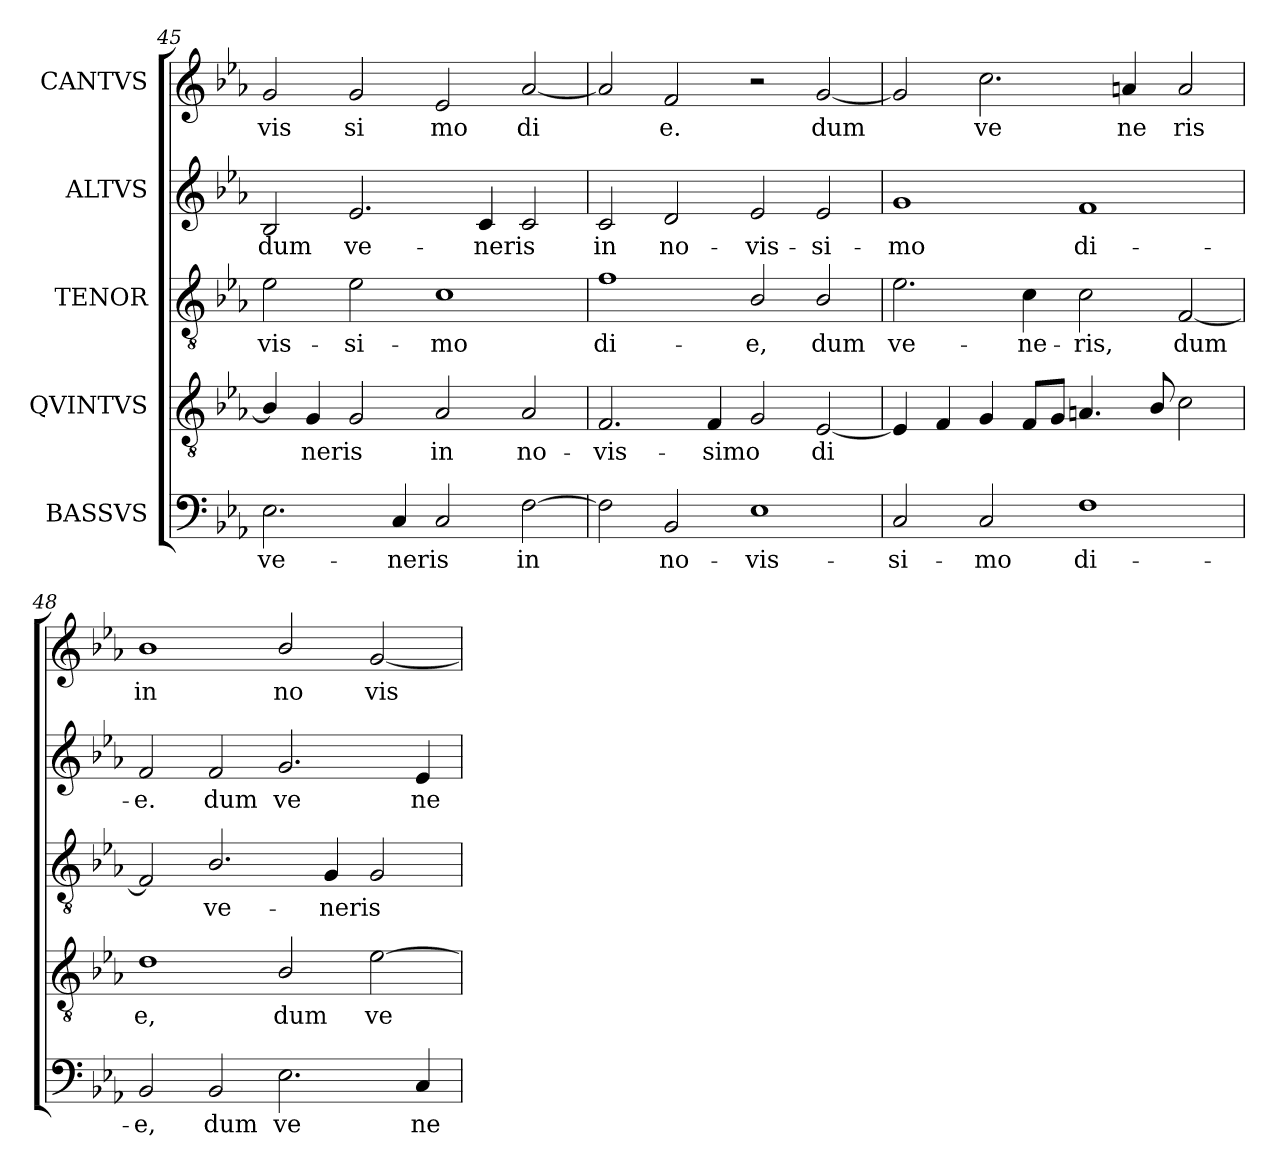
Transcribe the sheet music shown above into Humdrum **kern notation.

**kern	**text	**kern	**text	**kern	**text	**kern	**text	**kern	**text
*part5	*part5	*part4	*part4	*part3	*part3	*part2	*part2	*part1	*part1
*staff5	*staff5	*staff4	*staff4	*staff3	*staff3	*staff2	*staff2	*staff1	*staff1
*I"BASSVS	*	*I"QVINTVS	*	*I"TENOR	*	*I"ALTVS	*	*I"CANTVS	*
*clefF4	*	*clefGv2	*	*clefGv2	*	*clefG2	*	*clefG2	*
*k[b-e-a-]	*	*k[b-e-a-]	*	*k[b-e-a-]	*	*k[b-e-a-]	*	*k[b-e-a-]	*
*E-:	*	*E-:	*	*E-:	*	*E-:	*	*E-:	*
=45	=45	=45	=45	=45	=45	=45	=45	=45	=45
!	!LO:LY:b:cj	!	!LO:LY:b:cj	!	!LO:LY:b:cj	!	!LO:LY:b:cj	!	!LO:LY:b:cj
2.E-\	ve-	4B-/]	--	2e-\	-vis-	2B-/	dum	2g/	vis
!	!	!	!LO:LY:b:cj	!	!	!	!	!	!
.	.	4G/	-neris	.	.	.	.	.	.
!	!	!	!LO:LY:b:cj	!	!LO:LY:b:cj	!	!LO:LY:b:cj	!	!LO:LY:b:cj
.	.	2G/	.	2e-\	-si-	2.e-/	ve-	2g/	si
!	!LO:LY:b:cj	!	!	!	!	!	!	!	!
4C/	-neris	.	.	.	.	.	.	.	.
!	!LO:LY:b:cj	!	!LO:LY:b:cj	!	!LO:LY:b:cj	!	!	!	!LO:LY:b:cj
2C/	.	2A-/	in	1c	-mo	.	.	2e-/	mo
!	!	!	!	!	!	!	!LO:LY:b:cj	!	!
.	.	.	.	.	.	4c/	-neris	.	.
!	!LO:LY:b:cj	!	!LO:LY:b:cj	!	!	!	!LO:LY:b:cj	!	!LO:LY:b:cj
[>2F\	in	2A-/	no-	.	.	2c/	.	[<2a-/	di
=46	=46	=46	=46	=46	=46	=46	=46	=46	=46
!	!LO:LY:b:cj	!	!LO:LY:b:cj	!	!LO:LY:b:cj	!	!LO:LY:b:cj	!	!LO:LY:b:cj
2F\]	.	2.F/	-vis-	1f	di-	2c/	in	2a-/]	.
!	!LO:LY:b:cj	!	!	!	!	!	!LO:LY:b:cj	!	!LO:LY:b:cj
2BB-/	no-	.	.	.	.	2d/	no-	2f/	e.
!	!	!	!LO:LY:b:cj	!	!	!	!	!	!
.	.	4F/	-simo	.	.	.	.	.	.
!	!LO:LY:b:cj	!	!LO:LY:b:cj	!	!LO:LY:b:cj	!	!LO:LY:b:cj	!	!
1E-	-vis-	2G/	.	2B-/	-e,	2e-/	-vis-	2r	.
!	!	!	!LO:LY:b:cj	!	!LO:LY:b:cj	!	!LO:LY:b:cj	!	!LO:LY:b:cj
.	.	[<2E-/	di-	2B-/	dum	2e-/	-si-	[<2g/	dum
=47	=47	=47	=47	=47	=47	=47	=47	=47	=47
!	!LO:LY:b:cj	!	!LO:LY:b:cj	!	!LO:LY:b:cj	!	!LO:LY:b:cj	!	!LO:LY:b:cj
2C/	-si-	4E-/]	--	2.e-\	ve-	1g	-mo	2g/]	.
!	!	!	!LO:LY:b:cj	!	!	!	!	!	!
.	.	4F/	--	.	.	.	.	.	.
!	!LO:LY:b:cj	!	!LO:LY:b:cj	!	!	!	!	!	!LO:LY:b:cj
2C/	-mo	4G/	--	.	.	.	.	2.cc\	ve
!	!	!	!LO:LY:b:cj	!	!LO:LY:b:cj	!	!	!	!
.	.	8F/L	--	4c\	-ne-	.	.	.	.
!	!	!	!LO:LY:b:cj	!	!	!	!	!	!
.	.	8G/J	--	.	.	.	.	.	.
!	!LO:LY:b:cj	!	!LO:LY:b:cj	!	!LO:LY:b:cj	!	!LO:LY:b:cj	!	!
1F	di-	4.An/	--	2c\	-ris,	1f	di-	.	.
!	!	!	!	!	!	!	!	!	!LO:LY:b:cj
.	.	.	.	.	.	.	.	4an/	ne
!	!	!	!LO:LY:b:cj	!	!	!	!	!	!
.	.	8B-/	--	.	.	.	.	.	.
!	!	!	!LO:LY:b:cj	!	!LO:LY:b:cj	!	!	!	!LO:LY:b:cj
.	.	2c\	--	[<2F/	dum	.	.	2a>/	ris
!!LO:LB:g=z
=48	=48	=48	=48	=48	=48	=48	=48	=48	=48
!	!LO:LY:b:cj	!	!LO:LY:b:cj	!	!LO:LY:b:cj	!	!LO:LY:b:cj	!	!LO:LY:b:cj
2BB-/	-e,	1d	-e,	2F/]	.	2f/	-e.	1b-	in
!	!LO:LY:b:cj	!	!	!	!LO:LY:b:cj	!	!LO:LY:b:cj	!	!
2BB-/	dum	.	.	2.B-/	ve-	2f/	dum	.	.
!	!LO:LY:b:cj	!	!LO:LY:b:cj	!	!	!	!LO:LY:b:cj	!	!LO:LY:b:cj
2.E-\	ve	2B-/	dum	.	.	2.g/	ve	2b-/	no
!	!	!	!	!	!LO:LY:b:cj	!	!	!	!
.	.	.	.	4G/	-neris	.	.	.	.
!	!	!	!LO:LY:b:cj	!	!LO:LY:b:cj	!	!	!	!LO:LY:b:cj
.	.	[>2e-\	ve	2G/	.	.	.	[<2g/	vis
!	!LO:LY:b:cj	!	!	!	!	!	!LO:LY:b:cj	!	!
4C/	ne	.	.	.	.	4e-/	ne	.	.
=	=	=	=	=	=	=	=	=	=
*-	*-	*-	*-	*-	*-	*-	*-	*-	*-
